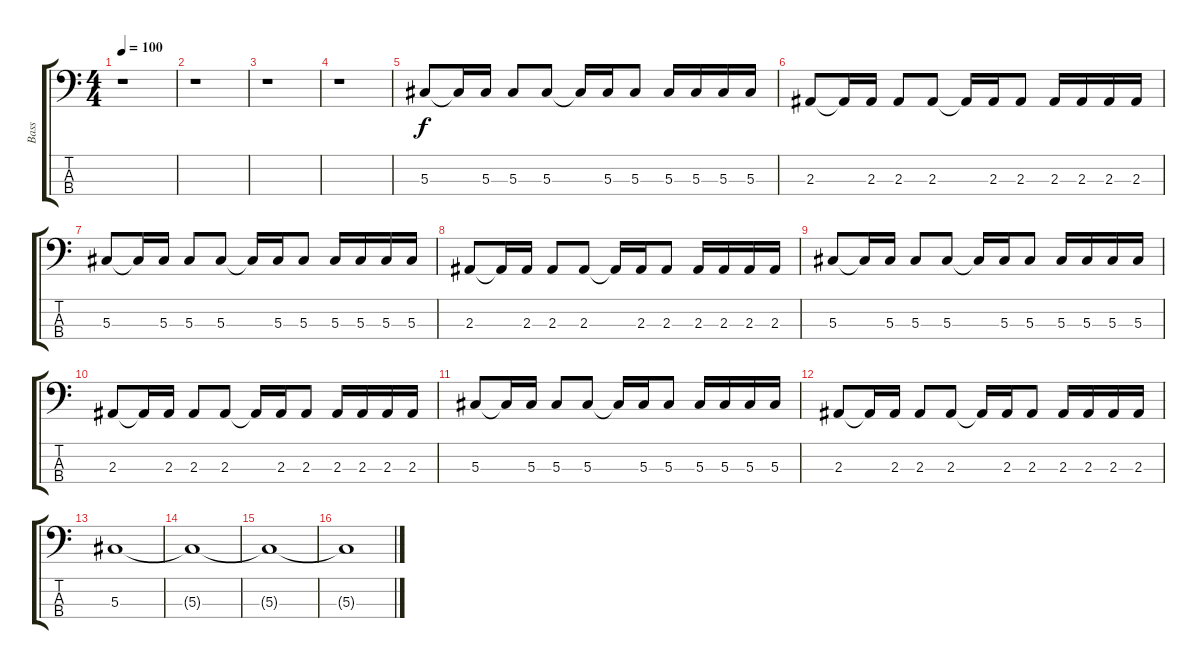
\track ("Bass" "Bass") {instrument electricbasspick}
\staff {score tabs}
\tuning (Gb2 Db2 Ab1 Eb1) {hide}
\ts (4 4)
\tempo 100
\clef f4
\ks c
r.1{dy f instrument electricbasspick} |
r.1 |
r.1 |
r.1 |
5.3.8 5.3{t}.16 5.3.16 5.3.8 5.3.8 5.3{t}.16 5.3.16 5.3.8 5.3.16 5.3.16 5.3.16 5.3.16 |
2.3.8 2.3{t}.16 2.3.16 2.3.8 2.3.8 2.3{t}.16 2.3.16 2.3.8 2.3.16 2.3.16 2.3.16 2.3.16 |
5.3.8 5.3{t}.16 5.3.16 5.3.8 5.3.8 5.3{t}.16 5.3.16 5.3.8 5.3.16 5.3.16 5.3.16 5.3.16 |
2.3.8 2.3{t}.16 2.3.16 2.3.8 2.3.8 2.3{t}.16 2.3.16 2.3.8 2.3.16 2.3.16 2.3.16 2.3.16 |
5.3.8 5.3{t}.16 5.3.16 5.3.8 5.3.8 5.3{t}.16 5.3.16 5.3.8 5.3.16 5.3.16 5.3.16 5.3.16 |
2.3.8 2.3{t}.16 2.3.16 2.3.8 2.3.8 2.3{t}.16 2.3.16 2.3.8 2.3.16 2.3.16 2.3.16 2.3.16 |
5.3.8 5.3{t}.16 5.3.16 5.3.8 5.3.8 5.3{t}.16 5.3.16 5.3.8 5.3.16 5.3.16 5.3.16 5.3.16 |
2.3.8 2.3{t}.16 2.3.16 2.3.8 2.3.8 2.3{t}.16 2.3.16 2.3.8 2.3.16 2.3.16 2.3.16 2.3.16 |
5.3.1 |
5.3{t}.1 |
5.3{t}.1 |
5.3{t}.1
